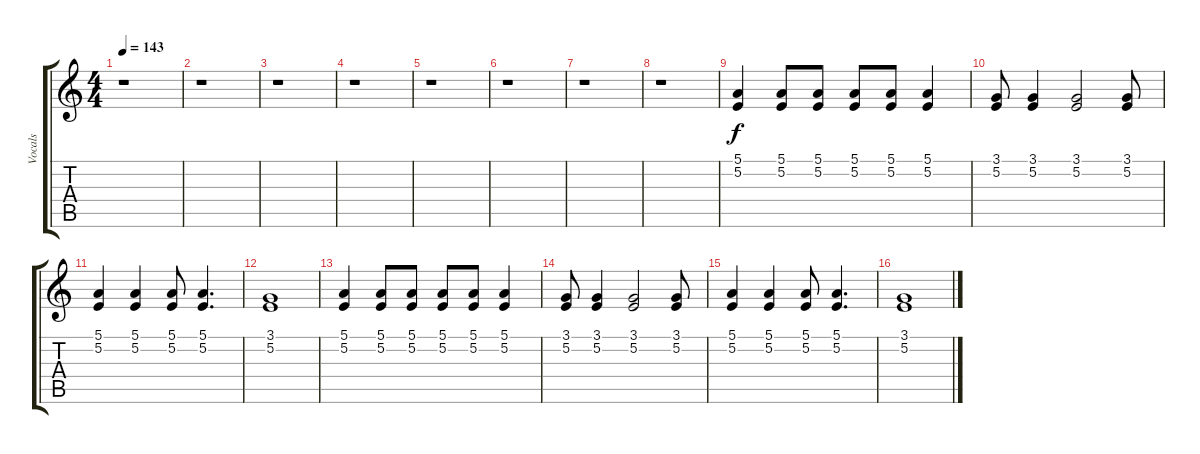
\track ("Vocals" "Vocals") {instrument vibraphone}
\staff {score tabs}
\tuning (E4 B3 G3 D3 A2 E2) {hide}
\ts (4 4)
\tempo 143
\clef g2
\ks c
r.1{dy f instrument vibraphone} |
r.1 |
r.1 |
r.1 |
r.1 |
r.1 |
r.1 |
r.1 |
(5.1 5.2).4 (5.1 5.2).8 (5.1 5.2).8 (5.1 5.2).8 (5.1 5.2).8 (5.1 5.2).4 |
(3.1 5.2).8 (3.1 5.2).4 (3.1 5.2).2 (3.1 5.2).8 |
(5.1 5.2).4 (5.1 5.2).4 (5.1 5.2).8 (5.1 5.2).4{d} |
(3.1 5.2).1 |
(5.1 5.2).4 (5.1 5.2).8 (5.1 5.2).8 (5.1 5.2).8 (5.1 5.2).8 (5.1 5.2).4 |
(3.1 5.2).8 (3.1 5.2).4 (3.1 5.2).2 (3.1 5.2).8 |
(5.1 5.2).4 (5.1 5.2).4 (5.1 5.2).8 (5.1 5.2).4{d} |
(3.1 5.2).1
